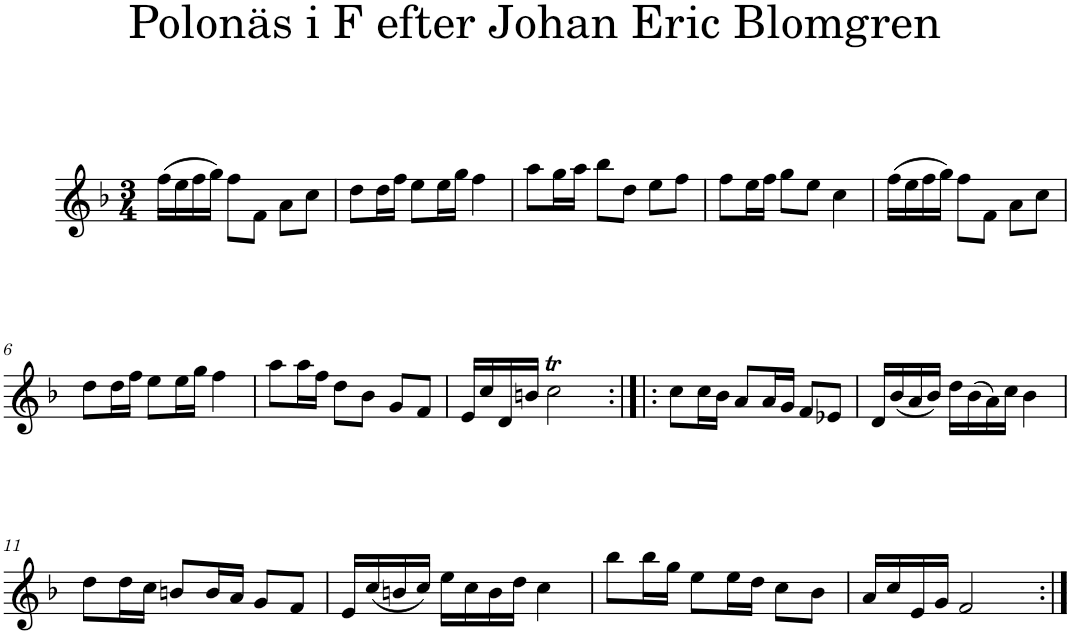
**kern
*part1
*staff1
*I"Piano
*I'Pno
*clefG2
*k[b-]
*F:
*M3/4
=1
(16ff\LL
16ee\
16ff\
16gg\JJ)
8ff\L
8f\J
8a\L
8cc\J
=2
8dd\L
16dd\L
16ff\JJ
8ee\L
16ee\L
16gg\JJ
4ff\
=3
8aa\L
16gg\L
16aa\JJ
8bb-\L
8dd\J
8ee\L
8ff\J
=4
8ff\L
16ee\L
16ff\JJ
8gg\L
8ee\J
4cc\
=5
(16ff\LL
16ee\
16ff\
16gg\JJ)
8ff\L
8f\J
8a\L
8cc\J
!!LO:LB:g=z
=6
8dd\L
16dd\L
16ff\JJ
8ee\L
16ee\L
16gg\JJ
4ff\
=7
8aa\L
16aa\L
16ff\JJ
8dd\L
8b-\J
8g/L
8f/J
=8
16e/LL
16cc/
16d/
16bn/JJ
2ccT\
=9:|!|:
8cc\L
16cc\L
16b-\JJ
8a/L
16a/L
16g/JJ
8f/L
8e-X/J
=10
16d/LL
(16b-/
16a/
16b-/JJ)
16dd\LL
(16b-\
16a\)
16cc\JJ
4b-\
!!LO:LB:g=z
=11
8dd\L
16dd\L
16cc\JJ
8bn/L
16b/L
16a/JJ
8g/L
8f/J
=12
16e/LL
(16cc/
16bn/
16cc/JJ)
16ee\LL
16cc\
16b\
16dd\JJ
4cc\
=13
8bb-\L
16bb-\L
16gg\JJ
8ee\L
16ee\L
16dd\JJ
8cc\L
8b-\J
=14
16a/LL
16cc/
16e/
16g/JJ
2f/
=:|!
*-
